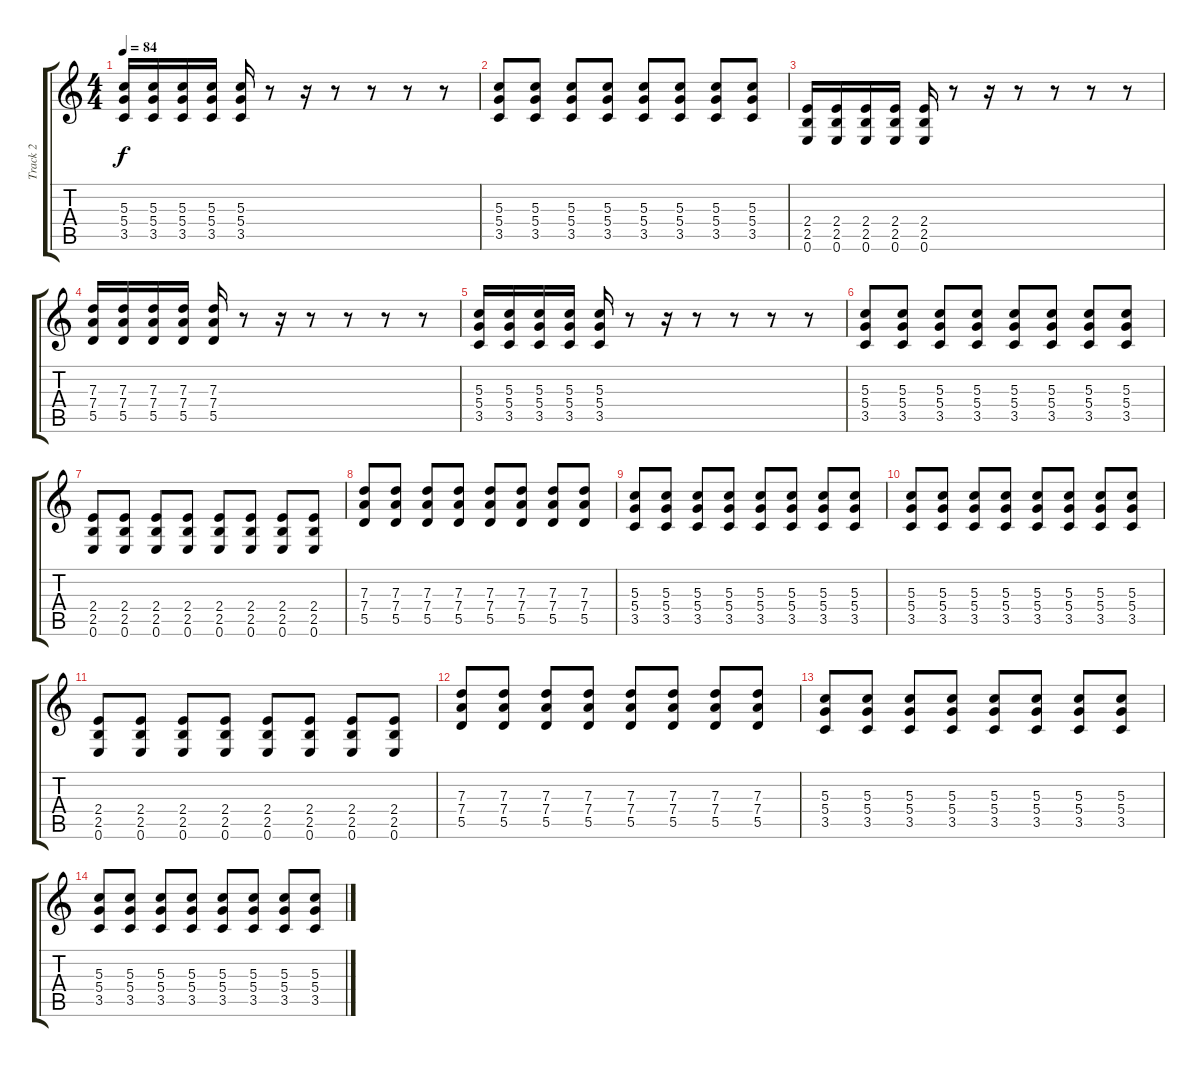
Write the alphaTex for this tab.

\track ("Track 2" "Track 2") {instrument electricguitarjazz}
\staff {score tabs}
\tuning (E4 B3 G3 D3 A2 E2) {hide}
\ts (4 4)
\tempo 84
\clef g2
\ks c
(5.3 5.4 3.5).16{dy f instrument distortionguitar} (5.3 5.4 3.5).16{instrument distortionguitar} (5.3 5.4 3.5).16{instrument distortionguitar} (5.3 5.4 3.5).16{instrument distortionguitar} (5.3 5.4 3.5).16{instrument distortionguitar} r.8{instrument distortionguitar} r.16{instrument distortionguitar} r.8{instrument distortionguitar} r.8 r.8 r.8 |
(5.3 5.4 3.5).8 (5.3 5.4 3.5).8 (5.3 5.4 3.5).8 (5.3 5.4 3.5).8 (5.3 5.4 3.5).8 (5.3 5.4 3.5).8 (5.3 5.4 3.5).8 (5.3 5.4 3.5).8 |
(2.4 2.5 0.6).16{instrument distortionguitar} (2.4 2.5 0.6).16{instrument distortionguitar} (2.4 2.5 0.6).16{instrument distortionguitar} (2.4 2.5 0.6).16{instrument distortionguitar} (2.4 2.5 0.6).16{instrument distortionguitar} r.8{instrument distortionguitar} r.16{instrument distortionguitar} r.8{instrument distortionguitar} r.8 r.8 r.8 |
(7.3 7.4 5.5).16{instrument distortionguitar} (7.3 7.4 5.5).16{instrument distortionguitar} (7.3 7.4 5.5).16{instrument distortionguitar} (7.3 7.4 5.5).16{instrument distortionguitar} (7.3 7.4 5.5).16{instrument distortionguitar} r.8{instrument distortionguitar} r.16{instrument distortionguitar} r.8{instrument distortionguitar} r.8 r.8 r.8 |
(5.3 5.4 3.5).16{instrument distortionguitar} (5.3 5.4 3.5).16{instrument distortionguitar} (5.3 5.4 3.5).16{instrument distortionguitar} (5.3 5.4 3.5).16{instrument distortionguitar} (5.3 5.4 3.5).16{instrument distortionguitar} r.8{instrument distortionguitar} r.16{instrument distortionguitar} r.8{instrument distortionguitar} r.8 r.8 r.8 |
(5.3 5.4 3.5).8 (5.3 5.4 3.5).8 (5.3 5.4 3.5).8 (5.3 5.4 3.5).8 (5.3 5.4 3.5).8 (5.3 5.4 3.5).8 (5.3 5.4 3.5).8 (5.3 5.4 3.5).8 |
(2.4 2.5 0.6).8{volume 16 instrument distortionguitar} (2.4 2.5 0.6).8{instrument distortionguitar} (2.4 2.5 0.6).8{instrument distortionguitar} (2.4 2.5 0.6).8{instrument distortionguitar} (2.4 2.5 0.6).8{instrument distortionguitar} (2.4 2.5 0.6).8{instrument distortionguitar} (2.4 2.5 0.6).8{instrument distortionguitar} (2.4 2.5 0.6).8{instrument distortionguitar} |
(7.3 7.4 5.5).8 (7.3 7.4 5.5).8 (7.3 7.4 5.5).8 (7.3 7.4 5.5).8 (7.3 7.4 5.5).8 (7.3 7.4 5.5).8 (7.3 7.4 5.5).8 (7.3 7.4 5.5).8 |
(5.3 5.4 3.5).8 (5.3 5.4 3.5).8 (5.3 5.4 3.5).8 (5.3 5.4 3.5).8 (5.3 5.4 3.5).8 (5.3 5.4 3.5).8 (5.3 5.4 3.5).8 (5.3 5.4 3.5).8 |
(5.3 5.4 3.5).8 (5.3 5.4 3.5).8 (5.3 5.4 3.5).8 (5.3 5.4 3.5).8 (5.3 5.4 3.5).8 (5.3 5.4 3.5).8 (5.3 5.4 3.5).8 (5.3 5.4 3.5).8 |
(2.4 2.5 0.6).8{volume 16 instrument distortionguitar} (2.4 2.5 0.6).8{instrument distortionguitar} (2.4 2.5 0.6).8{instrument distortionguitar} (2.4 2.5 0.6).8{instrument distortionguitar} (2.4 2.5 0.6).8{instrument distortionguitar} (2.4 2.5 0.6).8{instrument distortionguitar} (2.4 2.5 0.6).8{instrument distortionguitar} (2.4 2.5 0.6).8{instrument distortionguitar} |
(7.3 7.4 5.5).8 (7.3 7.4 5.5).8 (7.3 7.4 5.5).8 (7.3 7.4 5.5).8 (7.3 7.4 5.5).8 (7.3 7.4 5.5).8 (7.3 7.4 5.5).8 (7.3 7.4 5.5).8 |
(5.3 5.4 3.5).8 (5.3 5.4 3.5).8 (5.3 5.4 3.5).8 (5.3 5.4 3.5).8 (5.3 5.4 3.5).8 (5.3 5.4 3.5).8 (5.3 5.4 3.5).8 (5.3 5.4 3.5).8 |
(5.3 5.4 3.5).8 (5.3 5.4 3.5).8 (5.3 5.4 3.5).8 (5.3 5.4 3.5).8 (5.3 5.4 3.5).8 (5.3 5.4 3.5).8 (5.3 5.4 3.5).8 (5.3 5.4 3.5).8
